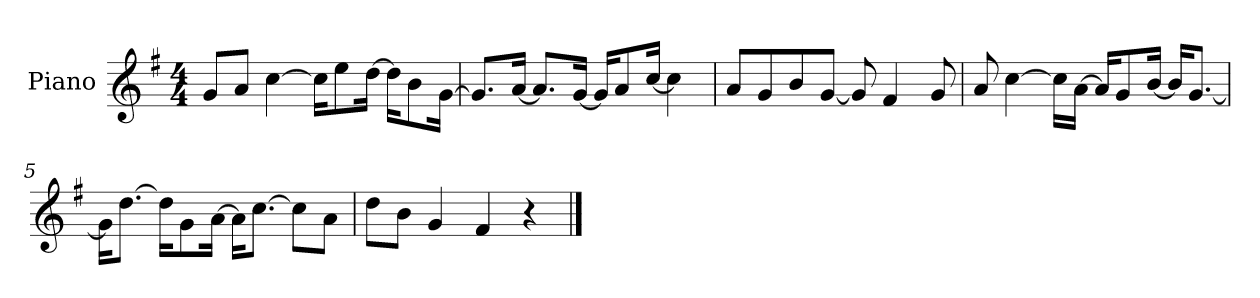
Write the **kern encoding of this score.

**kern
*part1
*staff1
*I"Piano
*I'P-no
*clefG2
*k[f#]
*M4/4
*MM90
=1
8g/L
8a/J
[4cc\
16cc\KL]
8ee\
[16dd\Jk
16dd\KL]
8b\
[16g\Jk
=2
8.g/L]
[16a/Jk
8.a/L]
[16g/Jk
16g/KL]
8a/
[16cc/Jk
4cc\]
=3
8a/L
8g/
8b/
[8g/J
8g/]
4f#/
8g/
=4
8a/
[4cc\
16cc\LL]
[16a\JJ
16a/KL]
8g/
[16b/Jk
16b/KL]
[8.g/J
!!LO:LB:g=z
=5
16g\KL]
[8.dd\J
16dd\KL]
8g\
[16a\Jk
16a\KL]
[8.cc\J
8cc\L]
8a\J
=6
8dd\L
8b\J
4g/
4f#/
4r
==
*-
